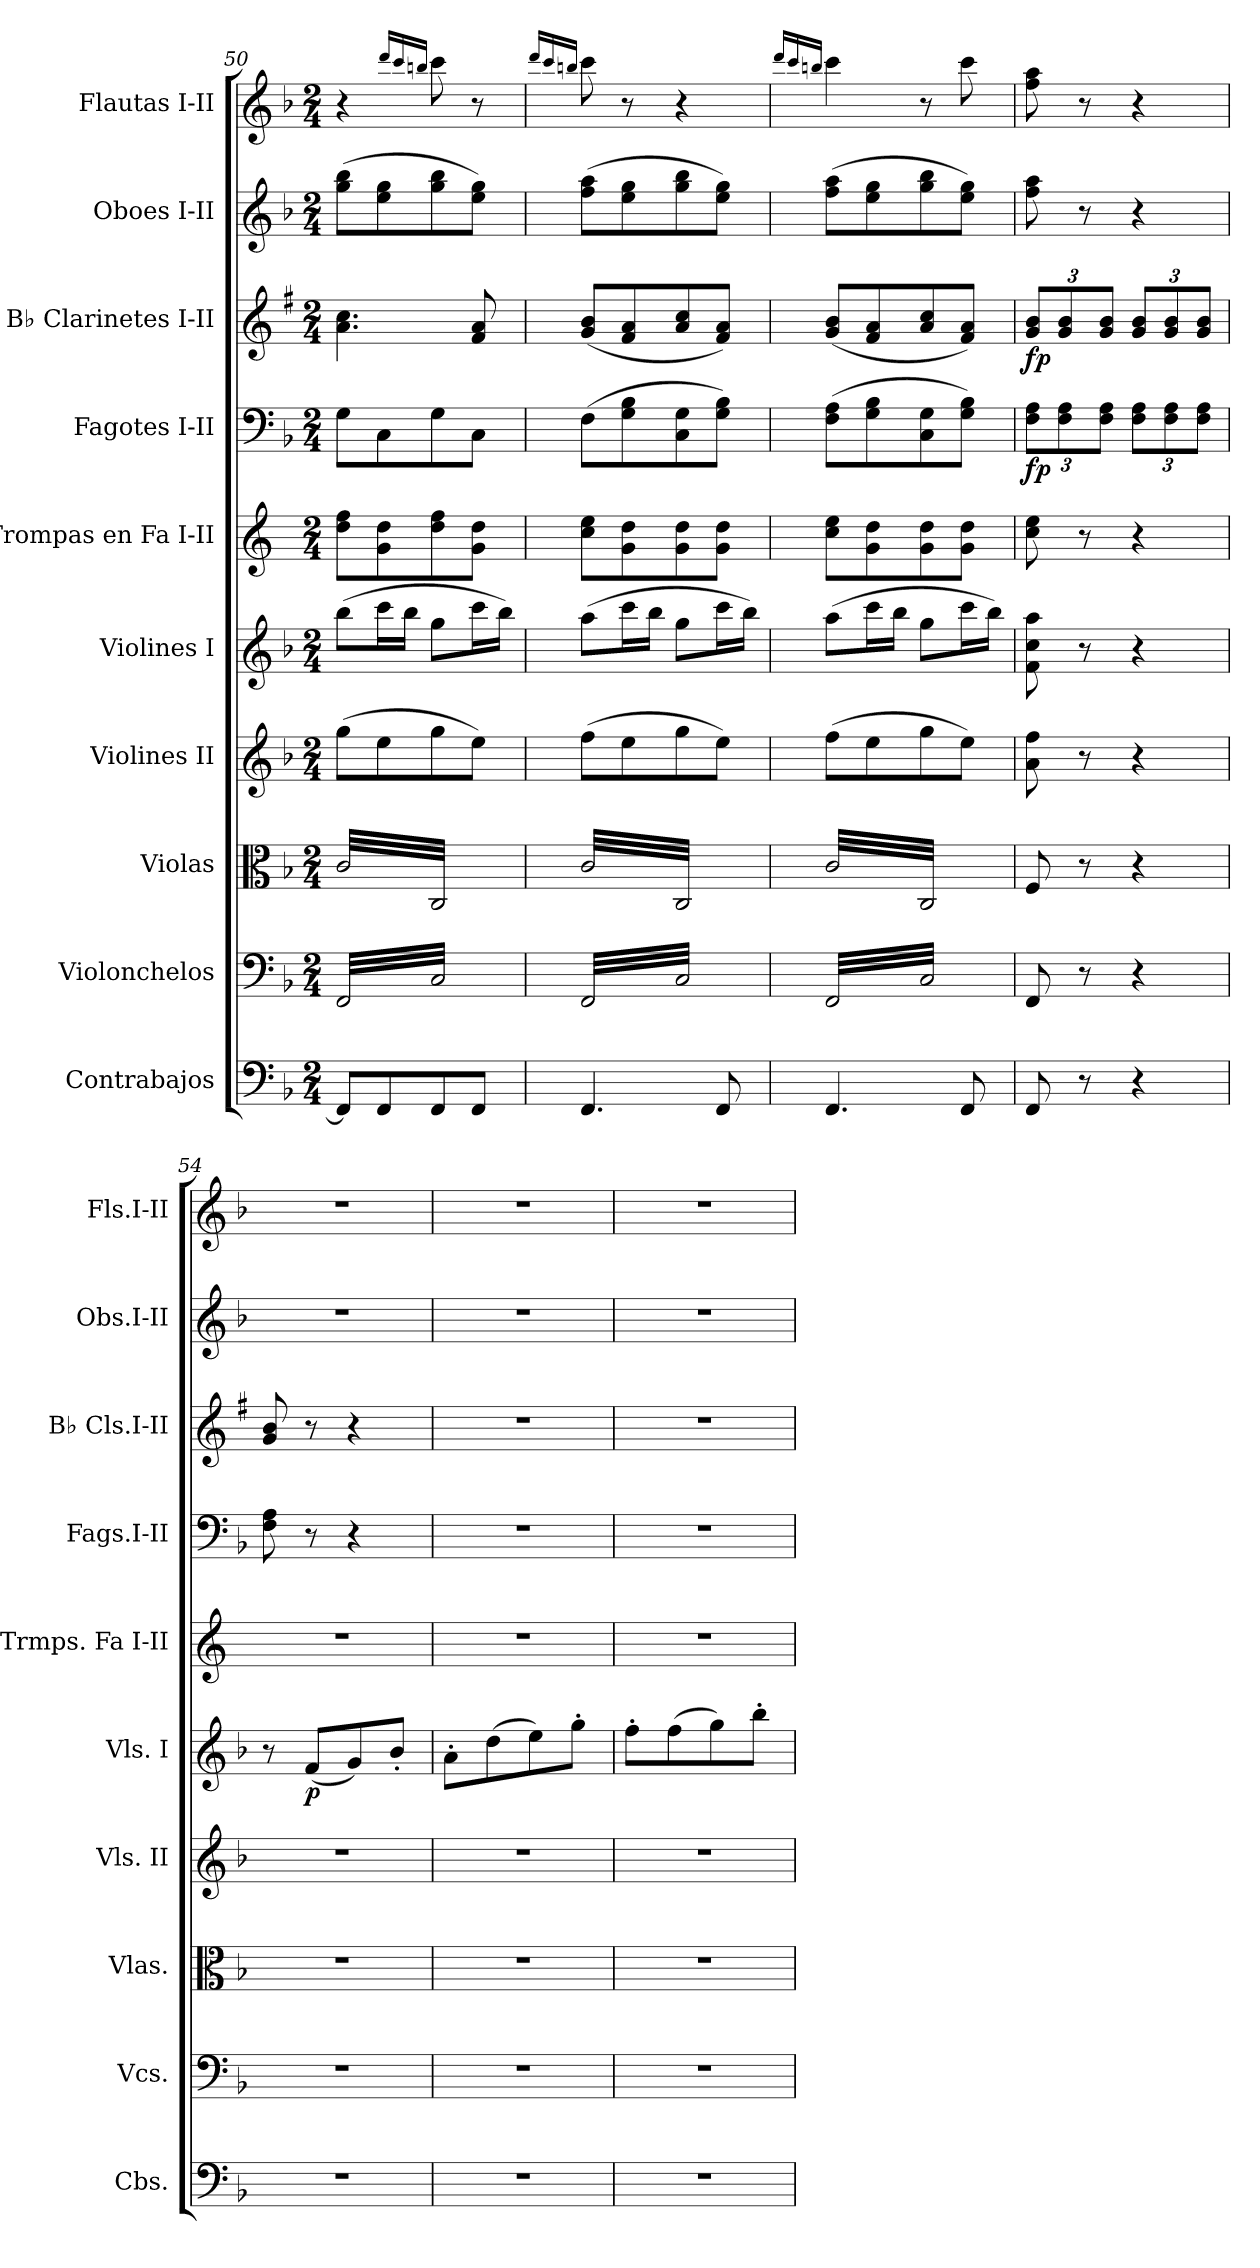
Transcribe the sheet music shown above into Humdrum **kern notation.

**kern	**kern	**kern	**kern	**kern	**dynam	**kern	**kern	**dynam	**kern	**dynam	**kern	**kern
*part10	*part9	*part8	*part7	*part6	*part6	*part5	*part4	*part4	*part3	*part3	*part2	*part1
*staff10	*staff9	*staff8	*staff7	*staff6	*staff6	*staff5	*staff4	*staff4	*staff3	*staff3	*staff2	*staff1
*I"Contrabajos	*I"Violonchelos	*I"Violas	*I"Violines II	*I"Violines I	*	*I"Trompas en Fa I-II	*I"Fagotes I-II	*	*I"B♭ Clarinetes I-II	*	*I"Oboes I-II	*I"Flautas I-II
*I'Cbs.	*I'Vcs.	*I'Vlas.	*I'Vls. II	*I'Vls. I	*	*I'Trmps. Fa I-II	*I'Fags.I-II	*	*I'B♭ Cls.I-II	*	*I'Obs.I-II	*I'Fls.I-II
*clefF4	*clefF4	*clefC3	*clefG2	*clefG2	*	*clefG2	*clefF4	*	*clefG2	*	*clefG2	*clefG2
*ITrd7c12	*	*	*	*	*	*ITrd4c7	*	*	*ITrd1c2	*	*	*
*k[b-]	*k[b-]	*k[b-]	*k[b-]	*k[b-]	*	*k[b-]	*k[b-]	*	*k[b-]	*	*k[b-]	*k[b-]
*M2/4	*M2/4	*M2/4	*M2/4	*M2/4	*	*M2/4	*M2/4	*	*M2/4	*	*M2/4	*M2/4
=50	=50	=50	=50	=50	=50	=50	=50	=50	=50	=50	=50	=50
*	*tremolo	*	*	*	*	*	*	*	*	*	*	*
*	*	*tremolo	*	*	*	*	*	*	*	*	*	*
8FFF/L]	32FF/LLL	32c/LLL	(8gg\L	(8bb-\L	.	8g\ 8b-\L	8G\L	.	4.g\ 4.b-\	.	(8gg\ 8bb-\L	4r
.	32C/	32C/	.	.	.	.	.	.	.	.	.	.
.	32FF/	32c/	.	.	.	.	.	.	.	.	.	.
.	32C/	32C/	.	.	.	.	.	.	.	.	.	.
8FFF/	32FF/	32c/	8ee\	16ccc\L	.	8c\ 8g\	8C\	.	.	.	8ee\ 8gg\	.
.	32C/	32C/	.	.	.	.	.	.	.	.	.	.
.	32FF/	32c/	.	16bb-\JJ	.	.	.	.	.	.	.	.
.	32C/	32C/	.	.	.	.	.	.	.	.	.	.
.	.	.	.	.	.	.	.	.	.	.	.	16qddd/LL
.	.	.	.	.	.	.	.	.	.	.	.	16qccc/
.	.	.	.	.	.	.	.	.	.	.	.	16qbbn/JJ
8FFF/	32FF/	32c/	8gg\	8gg\L	.	8g\ 8b-\	8G\	.	.	.	8gg\ 8bb-\	8ccc\
.	32C/	32C/	.	.	.	.	.	.	.	.	.	.
.	32FF/	32c/	.	.	.	.	.	.	.	.	.	.
.	32C/	32C/	.	.	.	.	.	.	.	.	.	.
8FFF/J	32FF/	32c/	8ee\J)	16ccc\L	.	8c\ 8g\J	8C\J	.	8e/ 8g/	.	8ee\ 8gg\J)	8r
.	32C/	32C/	.	.	.	.	.	.	.	.	.	.
.	32FF/	32c/	.	16bb-\JJ)	.	.	.	.	.	.	.	.
.	32C/JJJ	32C/JJJ	.	.	.	.	.	.	.	.	.	.
!!LO:PB:g=z
=51	=51	=51	=51	=51	=51	=51	=51	=51	=51	=51	=51	=51
.	.	.	.	.	.	.	.	.	.	.	.	16qddd/LL
.	.	.	.	.	.	.	.	.	.	.	.	16qccc/
.	.	.	.	.	.	.	.	.	.	.	.	16qbbn/JJ
4.FFF/	32FF/LLL	32c/LLL	(8ff\L	(8aa\L	.	8f\ 8a\L	(8F\L	.	(8f/ 8a/L	.	(8ff\ 8aa\L	8ccc\
.	32C/	32C/	.	.	.	.	.	.	.	.	.	.
.	32FF/	32c/	.	.	.	.	.	.	.	.	.	.
.	32C/	32C/	.	.	.	.	.	.	.	.	.	.
.	32FF/	32c/	8ee\	16ccc\L	.	8c\ 8g\	8G\ 8B-\	.	8e/ 8g/	.	8ee\ 8gg\	8r
.	32C/	32C/	.	.	.	.	.	.	.	.	.	.
.	32FF/	32c/	.	16bb-\JJ	.	.	.	.	.	.	.	.
.	32C/	32C/	.	.	.	.	.	.	.	.	.	.
.	32FF/	32c/	8gg\	8gg\L	.	8c\ 8g\	8C\ 8G\	.	8g/ 8b-/	.	8gg\ 8bb-\	4r
.	32C/	32C/	.	.	.	.	.	.	.	.	.	.
.	32FF/	32c/	.	.	.	.	.	.	.	.	.	.
.	32C/	32C/	.	.	.	.	.	.	.	.	.	.
8FFF/	32FF/	32c/	8ee\J)	16ccc\L	.	8c\ 8g\J	8G\ 8B-\J)	.	8e/ 8g/J)	.	8ee\ 8gg\J)	.
.	32C/	32C/	.	.	.	.	.	.	.	.	.	.
.	32FF/	32c/	.	16bb-\JJ)	.	.	.	.	.	.	.	.
.	32C/JJJ	32C/JJJ	.	.	.	.	.	.	.	.	.	.
=52	=52	=52	=52	=52	=52	=52	=52	=52	=52	=52	=52	=52
.	.	.	.	.	.	.	.	.	.	.	.	16qddd/LL
.	.	.	.	.	.	.	.	.	.	.	.	16qccc/
.	.	.	.	.	.	.	.	.	.	.	.	16qbbn/JJ
4.FFF/	32FF/LLL	32c/LLL	(8ff\L	(8aa\L	.	8f\ 8a\L	(8F\ 8A\L	.	(8f/ 8a/L	.	(8ff\ 8aa\L	4ccc\
.	32C/	32C/	.	.	.	.	.	.	.	.	.	.
.	32FF/	32c/	.	.	.	.	.	.	.	.	.	.
.	32C/	32C/	.	.	.	.	.	.	.	.	.	.
.	32FF/	32c/	8ee\	16ccc\L	.	8c\ 8g\	8G\ 8B-\	.	8e/ 8g/	.	8ee\ 8gg\	.
.	32C/	32C/	.	.	.	.	.	.	.	.	.	.
.	32FF/	32c/	.	16bb-\JJ	.	.	.	.	.	.	.	.
.	32C/	32C/	.	.	.	.	.	.	.	.	.	.
.	32FF/	32c/	8gg\	8gg\L	.	8c\ 8g\	8C\ 8G\	.	8g/ 8b-/	.	8gg\ 8bb-\	8r
.	32C/	32C/	.	.	.	.	.	.	.	.	.	.
.	32FF/	32c/	.	.	.	.	.	.	.	.	.	.
.	32C/	32C/	.	.	.	.	.	.	.	.	.	.
8FFF/	32FF/	32c/	8ee\J)	16ccc\L	.	8c\ 8g\J	8G\ 8B-\J)	.	8e/ 8g/J)	.	8ee\ 8gg\J)	8ccc\
.	32C/	32C/	.	.	.	.	.	.	.	.	.	.
.	32FF/	32c/	.	16bb-\JJ)	.	.	.	.	.	.	.	.
.	32C/JJJ	32C/JJJ	.	.	.	.	.	.	.	.	.	.
*	*	*Xtremolo	*	*	*	*	*	*	*	*	*	*
*	*Xtremolo	*	*	*	*	*	*	*	*	*	*	*
=53	=53	=53	=53	=53	=53	=53	=53	=53	=53	=53	=53	=53
*	*	*	*	*	*	*	*Xbrackettup	*	*Xbrackettup	*	*	*
!	!	!	!	!	!	!	!	!LO:DY:b	!	!LO:DY:b	!	!
8FFF/	8FF/	8F/	8a\ 8ff\	8f\ 8cc\ 8aa\	.	8f\ 8a\	12F\ 12A\L	fp	12f/ 12a/L	fp	8ff\ 8aa\	8ff\ 8aa\
.	.	.	.	.	.	.	.	.	.	.	.	.
.	.	.	.	.	.	.	.	.	.	.	.	.
.	.	.	.	.	.	.	12F\ 12A\	.	12f/ 12a/	.	.	.
.	.	.	.	.	.	.	.	.	.	.	.	.
8r	8r	8r	8r	8r	.	8r	.	.	.	.	8r	8r
.	.	.	.	.	.	.	.	.	.	.	.	.
.	.	.	.	.	.	.	12F\ 12A\J	.	12f/ 12a/J	.	.	.
.	.	.	.	.	.	.	.	.	.	.	.	.
.	.	.	.	.	.	.	.	.	.	.	.	.
4r	4r	4r	4r	4r	.	4r	12F\ 12A\L	.	12f/ 12a/L	.	4r	4r
.	.	.	.	.	.	.	12F\ 12A\	.	12f/ 12a/	.	.	.
.	.	.	.	.	.	.	12F\ 12A\J	.	12f/ 12a/J	.	.	.
=54	=54	=54	=54	=54	=54	=54	=54	=54	=54	=54	=54	=54
2r	2r	2r	2r	8r	.	2r	8F\ 8A\	.	8f/ 8a/	.	2r	2r
!	!	!	!	!	!LO:DY:b	!	!	!	!	!	!	!
.	.	.	.	(8f/L	p	.	8r	.	8r	.	.	.
.	.	.	.	8g/)	.	.	4r	.	4r	.	.	.
.	.	.	.	8b-'/J	.	.	.	.	.	.	.	.
!!LO:PB:g=z
=55	=55	=55	=55	=55	=55	=55	=55	=55	=55	=55	=55	=55
2r	2r	2r	2r	8a'\L	.	2r	2r	.	2r	.	2r	2r
.	.	.	.	(8dd\	.	.	.	.	.	.	.	.
.	.	.	.	8ee\)	.	.	.	.	.	.	.	.
.	.	.	.	8gg'\J	.	.	.	.	.	.	.	.
=56	=56	=56	=56	=56	=56	=56	=56	=56	=56	=56	=56	=56
2r	2r	2r	2r	8ff'\L	.	2r	2r	.	2r	.	2r	2r
.	.	.	.	(8ff\	.	.	.	.	.	.	.	.
.	.	.	.	8gg\)	.	.	.	.	.	.	.	.
.	.	.	.	8bb-'\J	.	.	.	.	.	.	.	.
=	=	=	=	=	=	=	=	=	=	=	=	=
*-	*-	*-	*-	*-	*-	*-	*-	*-	*-	*-	*-	*-
